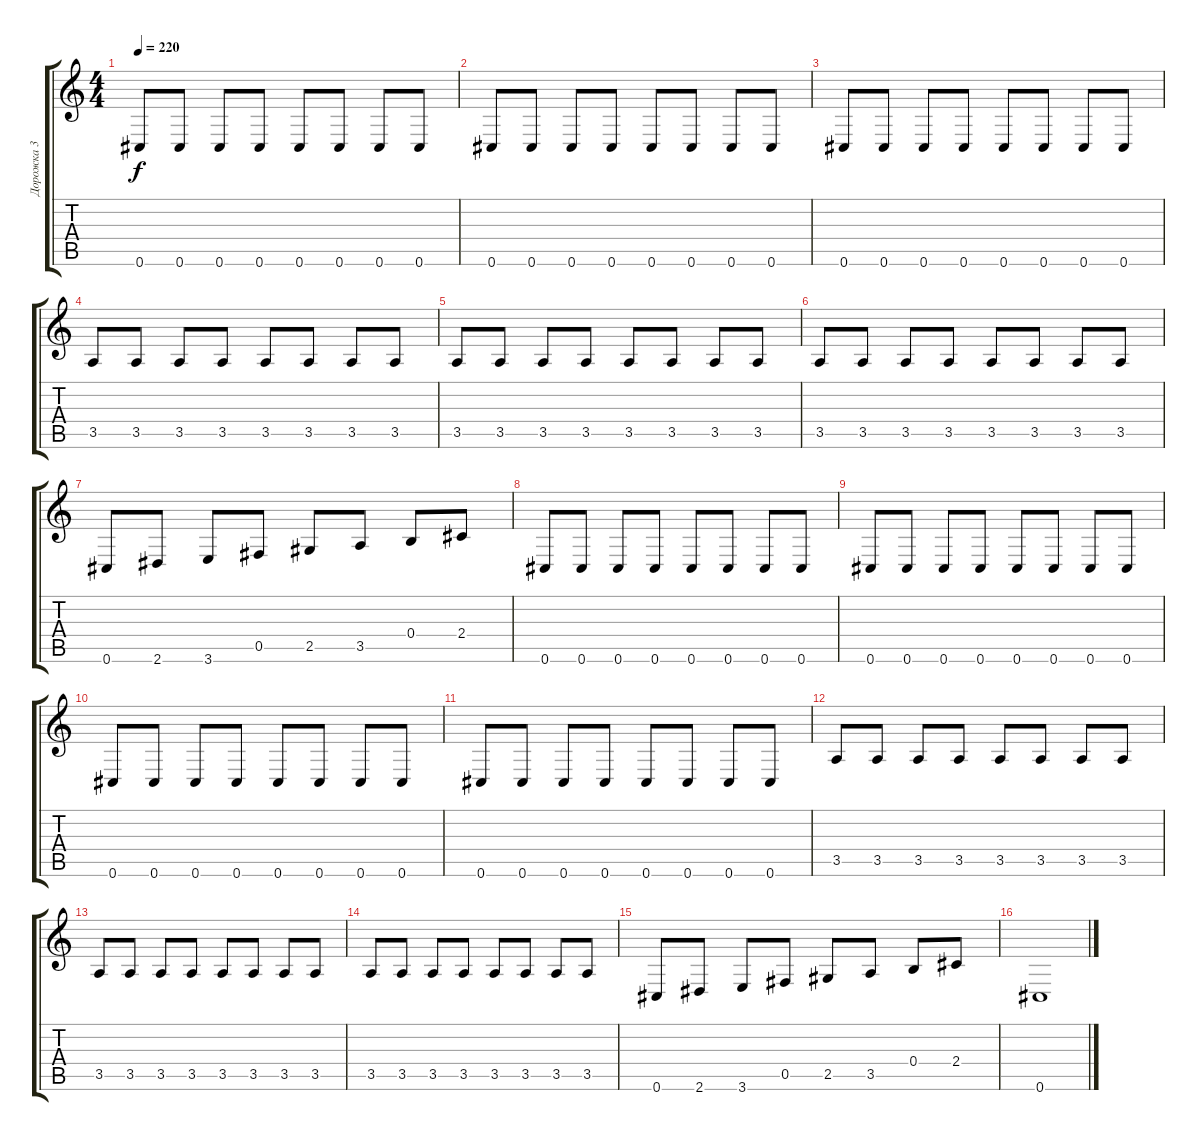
\track ("Дорожка 3" "Дорожка 3") {instrument electricbassfinger}
\staff {score tabs}
\tuning (Db4 Ab3 E3 B2 Gb2 Db2) {hide}
\ts (4 4)
\tempo 220
\clef g2
\ks c
0.6.8{dy f} 0.6.8 0.6.8 0.6.8 0.6.8 0.6.8 0.6.8 0.6.8 |
0.6.8 0.6.8 0.6.8 0.6.8 0.6.8 0.6.8 0.6.8 0.6.8 |
0.6.8 0.6.8 0.6.8 0.6.8 0.6.8 0.6.8 0.6.8 0.6.8 |
3.5.8 3.5.8 3.5.8 3.5.8 3.5.8 3.5.8 3.5.8 3.5.8 |
3.5.8 3.5.8 3.5.8 3.5.8 3.5.8 3.5.8 3.5.8 3.5.8 |
3.5.8 3.5.8 3.5.8 3.5.8 3.5.8 3.5.8 3.5.8 3.5.8 |
0.6.8 2.6.8 3.6.8 0.5.8 2.5.8 3.5.8 0.4.8 2.4.8 |
0.6.8 0.6.8 0.6.8 0.6.8 0.6.8 0.6.8 0.6.8 0.6.8 |
0.6.8 0.6.8 0.6.8 0.6.8 0.6.8 0.6.8 0.6.8 0.6.8 |
0.6.8 0.6.8 0.6.8 0.6.8 0.6.8 0.6.8 0.6.8 0.6.8 |
0.6.8 0.6.8 0.6.8 0.6.8 0.6.8 0.6.8 0.6.8 0.6.8 |
3.5.8 3.5.8 3.5.8 3.5.8 3.5.8 3.5.8 3.5.8 3.5.8 |
3.5.8 3.5.8 3.5.8 3.5.8 3.5.8 3.5.8 3.5.8 3.5.8 |
3.5.8 3.5.8 3.5.8 3.5.8 3.5.8 3.5.8 3.5.8 3.5.8 |
0.6.8 2.6.8 3.6.8 0.5.8 2.5.8 3.5.8 0.4.8 2.4.8 |
0.6.1
